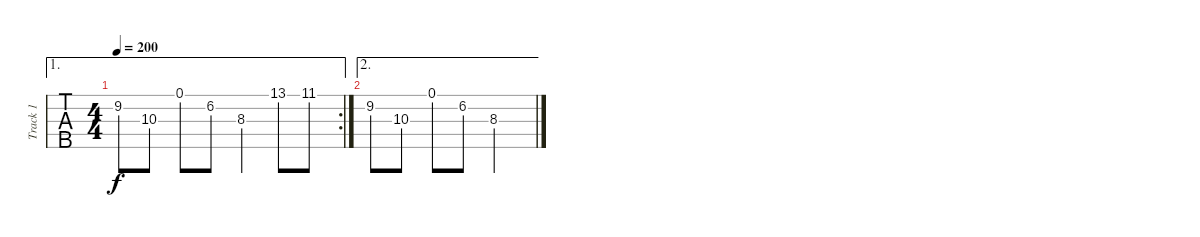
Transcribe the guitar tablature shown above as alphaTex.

\track ("Track 1" "Track 1") {instrument banjo}
\staff {tabs}
\tuning (D4 B3 G3 D3 G4) {hide}
\displaytranspose 12
\ae 1
\rc 2
\ts (4 4)
\tempo 200
\clef g2
\ks c
9.2.8{dy f} 10.3.8 0.1.8 6.2.8 8.3.4 13.1.8 11.1.8 |
\ae 2
9.2.8 10.3.8 0.1.8 6.2.8 8.3.2
